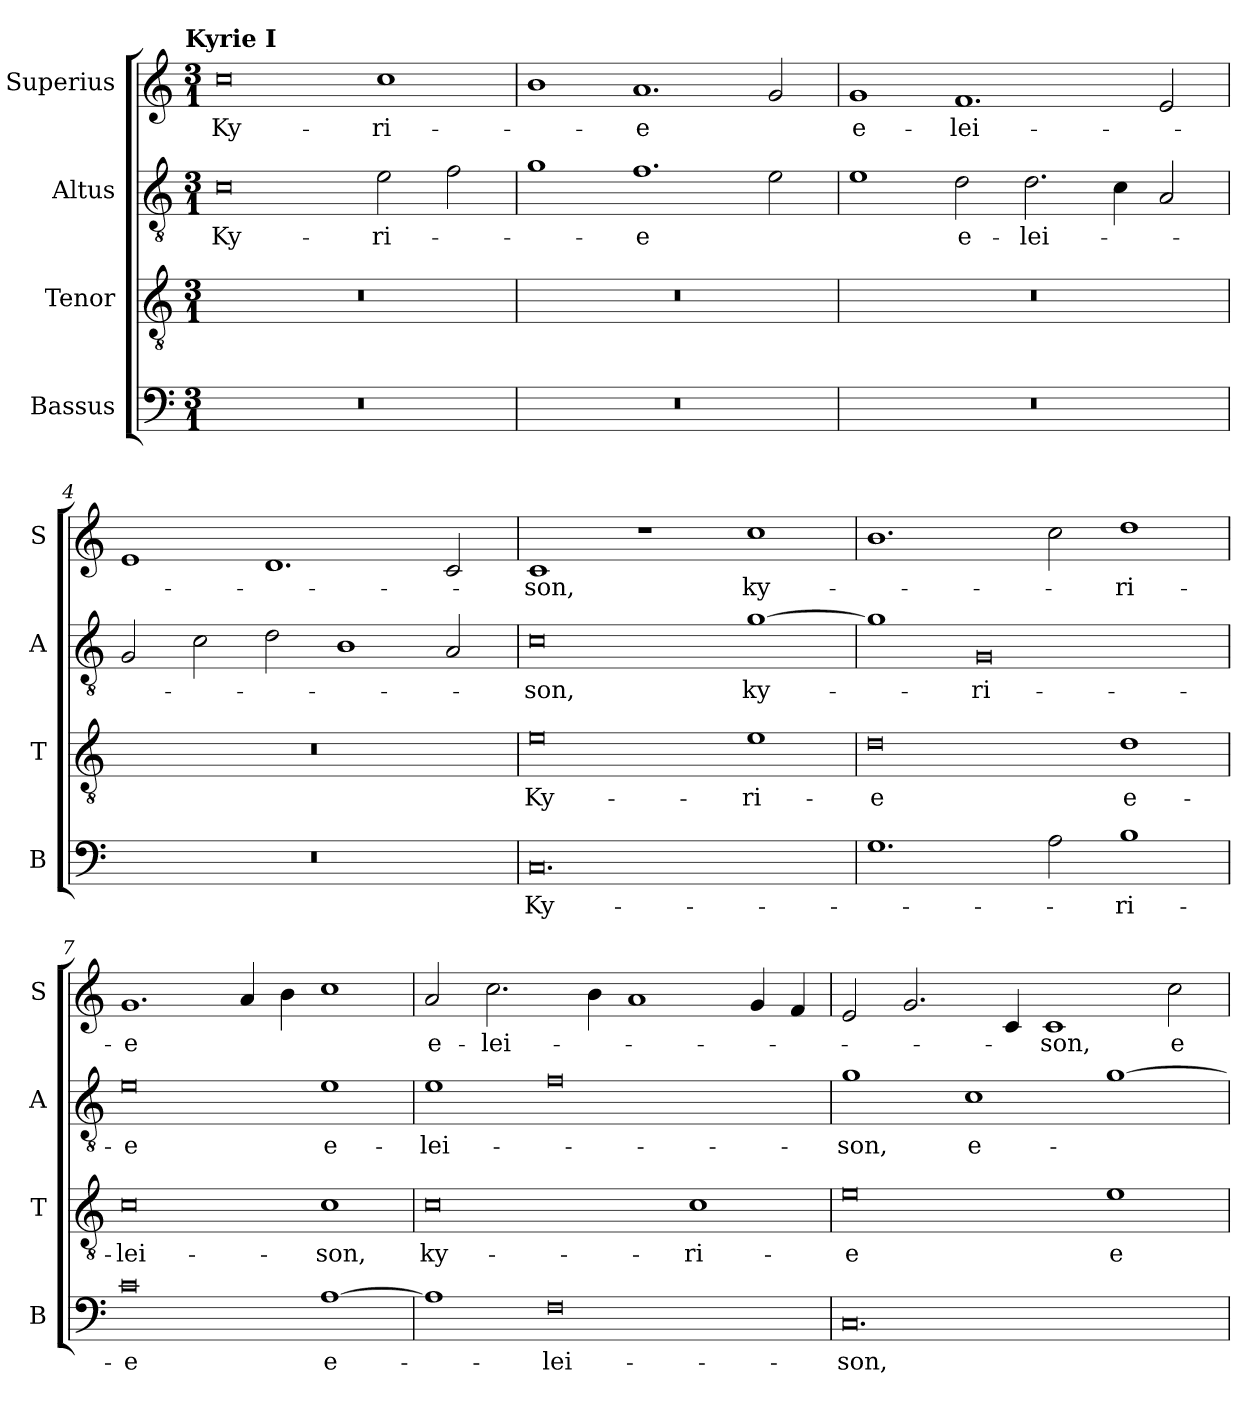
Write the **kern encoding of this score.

**kern	**text	**kern	**text	**kern	**text	**kern	**text
*part4	*part4	*part3	*part3	*part2	*part2	*part1	*part1
*staff4	*staff4	*staff3	*staff3	*staff2	*staff2	*staff1	*staff1
*I"Bassus	*	*I"Tenor	*	*I"Altus	*	*I"Superius	*
*I'B	*	*I'T	*	*I'A	*	*I'S	*
*clefF4	*	*clefGv2	*	*clefGv2	*	*clefG2	*
*k[]	*	*k[]	*	*k[]	*	*k[]	*
!!LO:TX:omd:t=Kyrie I
*M3/1	*	*M3/1	*	*M3/1	*	*M3/1	*
=1	=1	=1	=1	=1	=1	=1	=1
0.r	.	0.r	.	0c	Ky-	0cc	Ky-
.	.	.	.	2e\	-ri-	1cc	-ri-
.	.	.	.	2f\	.	.	.
=2	=2	=2	=2	=2	=2	=2	=2
0.r	.	0.r	.	1g	.	1b	.
.	.	.	.	1.f	-e	1.a	-e
.	.	.	.	2e\	.	2g/	.
=3	=3	=3	=3	=3	=3	=3	=3
0.r	.	0.r	.	1e	.	1g	e-
.	.	.	.	2d\	e-	1.f	-lei-
.	.	.	.	2.d\	-lei-	.	.
.	.	.	.	4c\	.	.	.
.	.	.	.	2A/	.	2e/	.
=4	=4	=4	=4	=4	=4	=4	=4
0.r	.	0.r	.	2G/	.	1e	.
.	.	.	.	2c\	.	.	.
.	.	.	.	2d\	.	1.d	.
.	.	.	.	1B	.	.	.
.	.	.	.	2A/	.	2c/	.
=5	=5	=5	=5	=5	=5	=5	=5
0.C	Ky-	0e	Ky-	0c	-son,	1c	son,
.	.	.	.	.	.	1r	.
.	.	1e	-ri-	[1g	ky-	1cc	ky-
=6	=6	=6	=6	=6	=6	=6	=6
1.G	.	0d	-e	1g]	.	1.b	.
.	.	.	.	0G	-ri-	.	.
2A\	.	.	.	.	.	2cc\	.
1B	-ri-	1d	e-	.	.	1dd	-ri-
=7	=7	=7	=7	=7	=7	=7	=7
0c	-e	0c	-lei-	0e	-e	1.g	-e
.	.	.	.	.	.	4a/	.
.	.	.	.	.	.	4b\	.
[1A	e-	1c	-son,	1e	e-	1cc	.
=8	=8	=8	=8	=8	=8	=8	=8
1A]	.	0c	ky-	1e	-lei-	2a/	e-
.	.	.	.	.	.	2.cc\	-lei-
0F	-lei-	.	.	0f	.	.	.
.	.	.	.	.	.	4b\	.
.	.	.	.	.	.	1a	.
.	.	1c	-ri-	.	.	.	.
.	.	.	.	.	.	4g/	.
.	.	.	.	.	.	4f/	.
=9	=9	=9	=9	=9	=9	=9	=9
0.C	-son,	0e	-e	1g	-son,	2e/	.
.	.	.	.	.	.	2.g/	.
.	.	.	.	1c	e-	.	.
.	.	.	.	.	.	4c/	.
.	.	.	.	.	.	1c	-son,
.	.	1e	e-	[1g	.	.	.
.	.	.	.	.	.	2cc\	e-
=	=	=	=	=	=	=	=
*-	*-	*-	*-	*-	*-	*-	*-
